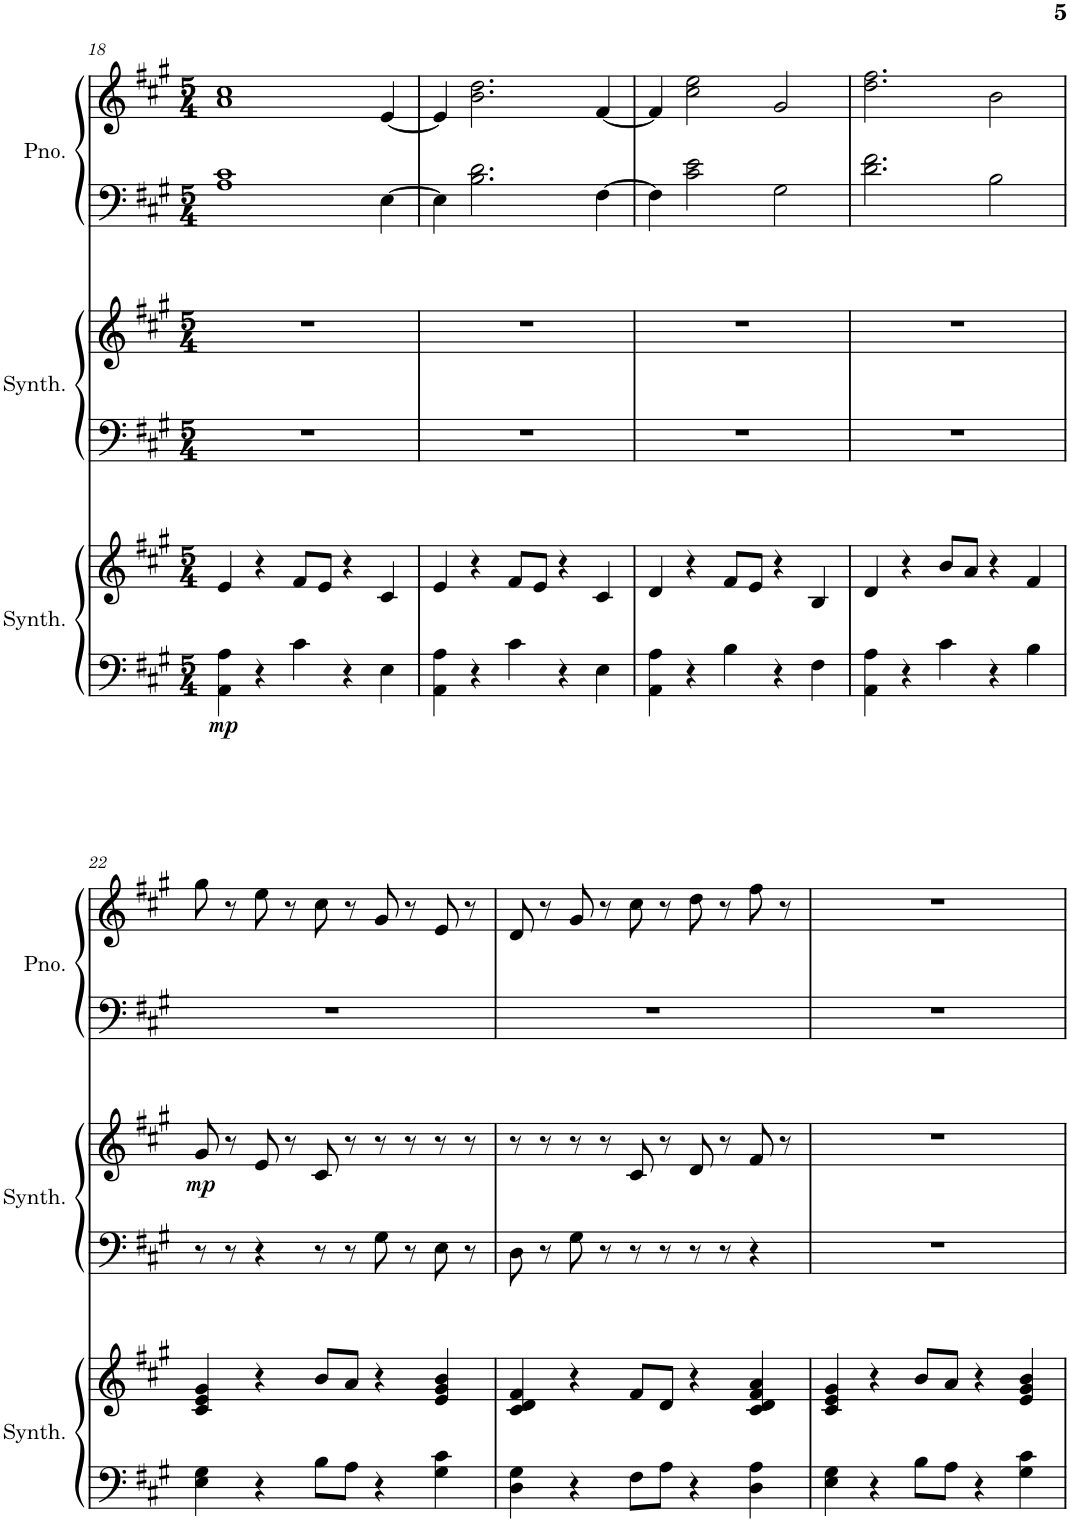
**kern	**kern	**dynam	**kern	**kern	**dynam	**kern	**kern
*part3	*part3	*part3	*part2	*part2	*part2	*part1	*part1
*staff6	*staff5	*staff5/6	*staff4	*staff3	*staff3/4	*staff2	*staff1
*I"New Age Synthesizer	*	*	*I"Brass Synthesizer	*	*	*I"Piano	*
*I'Synth.	*	*	*I'Synth.	*	*	*I'Pno.	*
!!LO:PB:g=z
*clefF4	*clefG2	*	*clefF4	*clefG2	*	*clefF4	*clefG2
*k[f#c#g#]	*k[f#c#g#]	*	*k[f#c#g#]	*k[f#c#g#]	*	*k[f#c#g#]	*k[f#c#g#]
*M5/4	*M5/4	*	*M5/4	*M5/4	*	*M5/4	*M5/4
=18	=18	=18	=18	=18	=18	=18	=18
!	!	!LO:DY:b=2	!	!	!	!	!
4AA\ 4A\	4e/	mp	4%5r	4%5r	.	1A 1c#	1a 1cc#
4r	4r	.	.	.	.	.	.
4c#\	8f#/L	.	.	.	.	.	.
.	8e/J	.	.	.	.	.	.
4r	4r	.	.	.	.	.	.
4E\	4c#/	.	.	.	.	[4E\	[4e/
=19	=19	=19	=19	=19	=19	=19	=19
4AA\ 4A\	4e/	.	4%5r	4%5r	.	4E\]	4e/]
4r	4r	.	.	.	.	2.B\ 2.d\	2.b\ 2.dd\
4c#\	8f#/L	.	.	.	.	.	.
.	8e/J	.	.	.	.	.	.
4r	4r	.	.	.	.	.	.
4E\	4c#/	.	.	.	.	[4F#\	[4f#/
=20	=20	=20	=20	=20	=20	=20	=20
4AA\ 4A\	4d/	.	4%5r	4%5r	.	4F#\]	4f#/]
4r	4r	.	.	.	.	2c#\ 2e\	2cc#\ 2ee\
4B\	8f#/L	.	.	.	.	.	.
.	8e/J	.	.	.	.	.	.
4r	4r	.	.	.	.	2G#\	2g#/
4F#\	4B/	.	.	.	.	.	.
=21	=21	=21	=21	=21	=21	=21	=21
4AA\ 4A\	4d/	.	4%5r	4%5r	.	2.d\ 2.f#\	2.dd\ 2.ff#\
4r	4r	.	.	.	.	.	.
4c#\	8b/L	.	.	.	.	.	.
.	8a/J	.	.	.	.	.	.
4r	4r	.	.	.	.	2B\	2b\
4B\	4f#/	.	.	.	.	.	.
!!LO:LB:g=z
=22	=22	=22	=22	=22	=22	=22	=22
!	!	!	!	!	!LO:DY:b	!	!
4E\ 4G#\	4c#/ 4e/ 4g#/	.	8r	8g#/	mp	4%5r	8gg#\
.	.	.	8r	8r	.	.	8r
4r	4r	.	4r	8e/	.	.	8ee\
.	.	.	.	8r	.	.	8r
8B\L	8b/L	.	8r	8c#/	.	.	8cc#\
8A\J	8a/J	.	8r	8r	.	.	8r
4r	4r	.	8G#\	8r	.	.	8g#/
.	.	.	8r	8r	.	.	8r
4G#\ 4c#\	4e/ 4g#/ 4b/	.	8E\	8r	.	.	8e/
.	.	.	8r	8r	.	.	8r
=23	=23	=23	=23	=23	=23	=23	=23
4D\ 4G#\	4c#/ 4d/ 4f#/	.	8D\	8r	.	4%5r	8d/
.	.	.	8r	8r	.	.	8r
4r	4r	.	8G#\	8r	.	.	8g#/
.	.	.	8r	8r	.	.	8r
8F#\L	8f#/L	.	8r	8c#/	.	.	8cc#\
8A\J	8d/J	.	8r	8r	.	.	8r
4r	4r	.	8r	8d/	.	.	8dd\
.	.	.	8r	8r	.	.	8r
4D\ 4A\	4c#/ 4d/ 4f#/ 4a/	.	4r	8f#/	.	.	8ff#\
.	.	.	.	8r	.	.	8r
=24	=24	=24	=24	=24	=24	=24	=24
4E\ 4G#\	4c#/ 4e/ 4g#/	.	4%5r	4%5r	.	4%5r	4%5r
4r	4r	.	.	.	.	.	.
8B\L	8b/L	.	.	.	.	.	.
8A\J	8a/J	.	.	.	.	.	.
4r	4r	.	.	.	.	.	.
4G#\ 4c#\	4e/ 4g#/ 4b/	.	.	.	.	.	.
=	=	=	=	=	=	=	=
*-	*-	*-	*-	*-	*-	*-	*-
